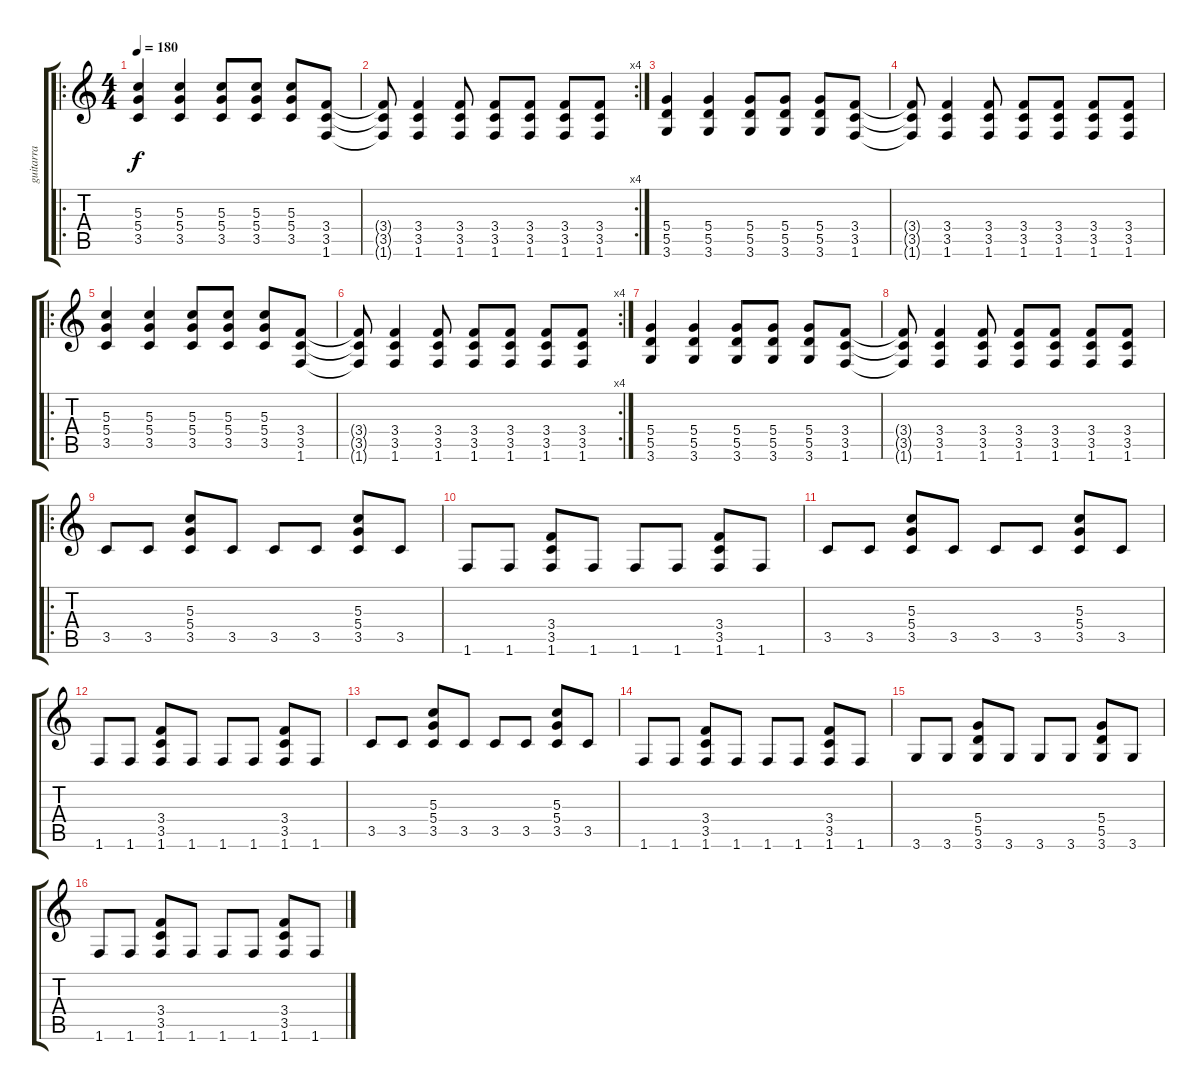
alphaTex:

\track ("guitarra" "guitarra") {instrument distortionguitar}
\staff {score tabs}
\tuning (E4 B3 G3 D3 A2 E2) {hide}
\ro
\ts (4 4)
\tempo 180
\clef g2
\ks c
(5.3 5.4 3.5).4{dy f} (5.3 5.4 3.5).4 (5.3 5.4 3.5).8 (5.3 5.4 3.5).8 (5.3 5.4 3.5).8 (3.4 3.5 1.6).8 |
\rc 4
(3.4{t} 3.5{t} 1.6{t}).8 (3.4 3.5 1.6).4 (3.4 3.5 1.6).8 (3.4 3.5 1.6).8 (3.4 3.5 1.6).8 (3.4 3.5 1.6).8 (3.4 3.5 1.6).8 |
(5.4 5.5 3.6).4 (5.4 5.5 3.6).4 (5.4 5.5 3.6).8 (5.4 5.5 3.6).8 (5.4 5.5 3.6).8 (3.4 3.5 1.6).8 |
(3.4{t} 3.5{t} 1.6{t}).8 (3.4 3.5 1.6).4 (3.4 3.5 1.6).8 (3.4 3.5 1.6).8 (3.4 3.5 1.6).8 (3.4 3.5 1.6).8 (3.4 3.5 1.6).8 |
\ro
(5.3 5.4 3.5).4 (5.3 5.4 3.5).4 (5.3 5.4 3.5).8 (5.3 5.4 3.5).8 (5.3 5.4 3.5).8 (3.4 3.5 1.6).8 |
\rc 4
(3.4{t} 3.5{t} 1.6{t}).8 (3.4 3.5 1.6).4 (3.4 3.5 1.6).8 (3.4 3.5 1.6).8 (3.4 3.5 1.6).8 (3.4 3.5 1.6).8 (3.4 3.5 1.6).8 |
(5.4 5.5 3.6).4 (5.4 5.5 3.6).4 (5.4 5.5 3.6).8 (5.4 5.5 3.6).8 (5.4 5.5 3.6).8 (3.4 3.5 1.6).8 |
(3.4{t} 3.5{t} 1.6{t}).8 (3.4 3.5 1.6).4 (3.4 3.5 1.6).8 (3.4 3.5 1.6).8 (3.4 3.5 1.6).8 (3.4 3.5 1.6).8 (3.4 3.5 1.6).8 |
\ro
3.5.8 3.5.8 (5.3 5.4 3.5).8 3.5.8 3.5.8 3.5.8 (5.3 5.4 3.5).8 3.5.8 |
1.6.8 1.6.8 (3.4 3.5 1.6).8 1.6.8 1.6.8 1.6.8 (3.4 3.5 1.6).8 1.6.8 |
3.5.8 3.5.8 (5.3 5.4 3.5).8 3.5.8 3.5.8 3.5.8 (5.3 5.4 3.5).8 3.5.8 |
1.6.8 1.6.8 (3.4 3.5 1.6).8 1.6.8 1.6.8 1.6.8 (3.4 3.5 1.6).8 1.6.8 |
3.5.8 3.5.8 (5.3 5.4 3.5).8 3.5.8 3.5.8 3.5.8 (5.3 5.4 3.5).8 3.5.8 |
1.6.8 1.6.8 (3.4 3.5 1.6).8 1.6.8 1.6.8 1.6.8 (3.4 3.5 1.6).8 1.6.8 |
3.6.8 3.6.8 (5.4 5.5 3.6).8 3.6.8 3.6.8 3.6.8 (5.4 5.5 3.6).8 3.6.8 |
1.6.8 1.6.8 (3.4 3.5 1.6).8 1.6.8 1.6.8 1.6.8 (3.4 3.5 1.6).8 1.6.8
